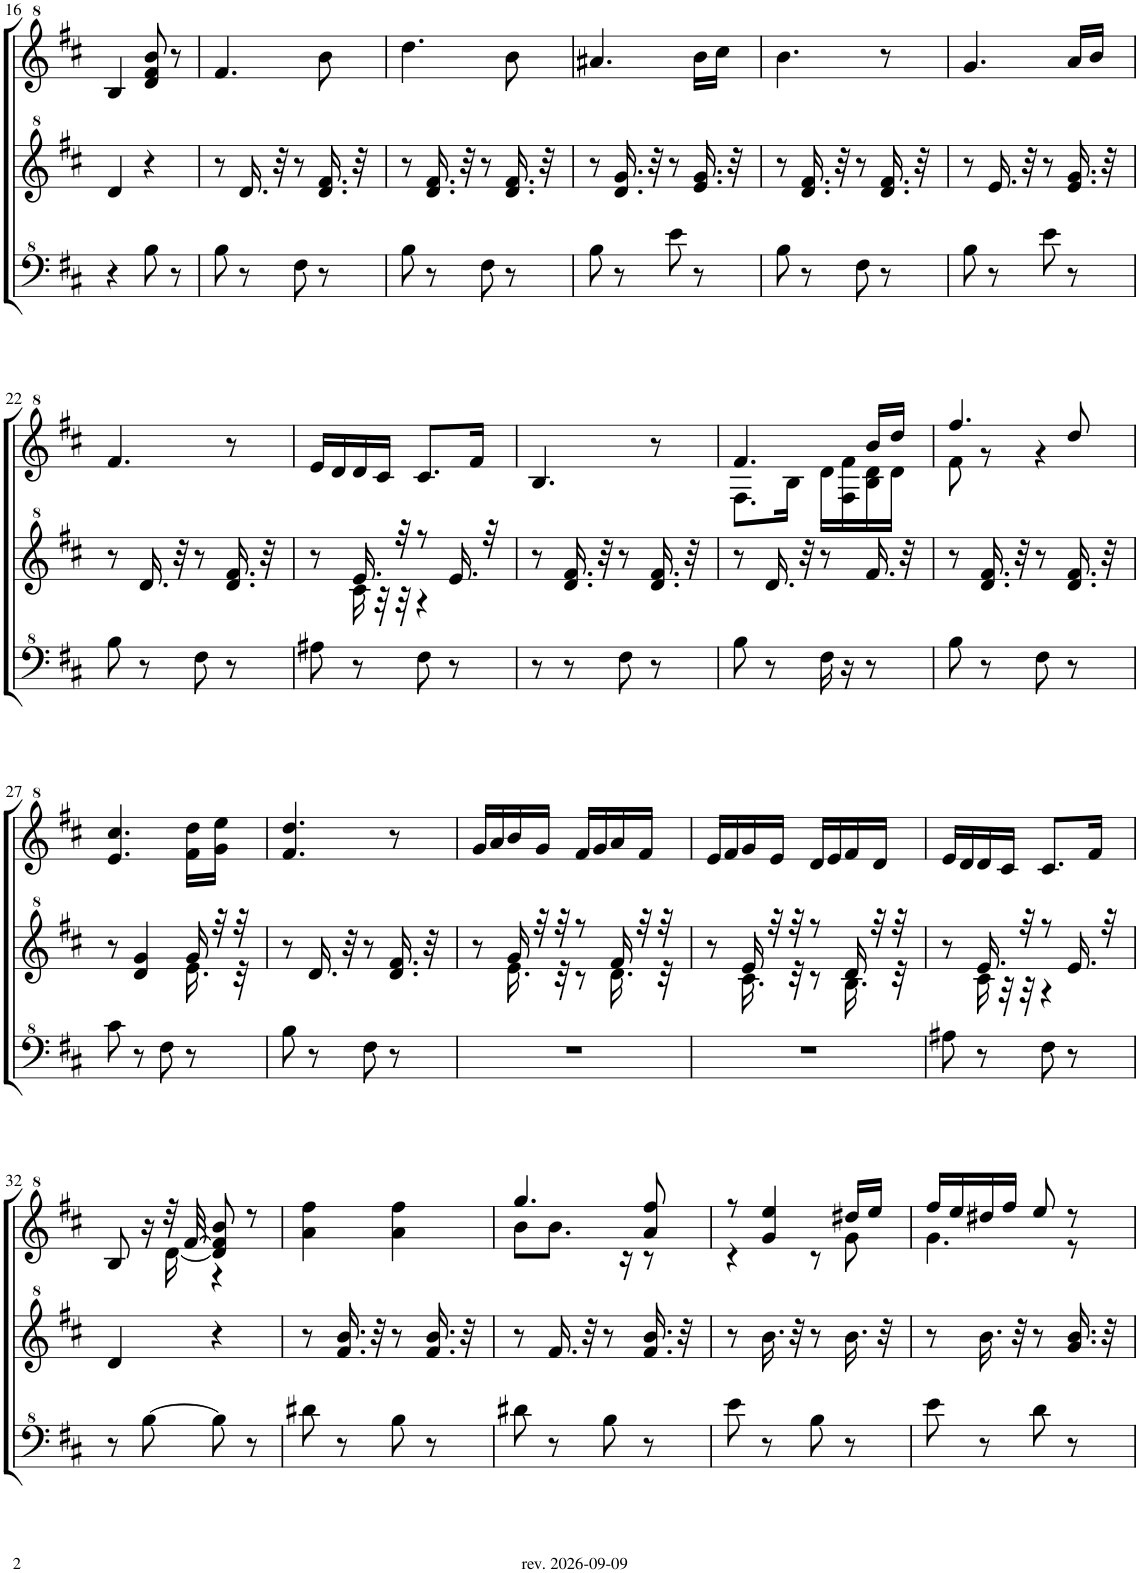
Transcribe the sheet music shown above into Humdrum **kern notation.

**kern	**kern	**kern
*part1	*part1	*part1
*staff3	*staff2	*staff1
*I"パンフルート	*	*
!!LO:PB:g=z
*clefF^4	*clefG^2	*clefG^2
*k[f#c#]	*k[f#c#]	*k[f#c#]
*M2/4	*M2/4	*M2/4
=16	=16	=16
4r	4dd/	4b/
8b\	4r	8dd/ 8ff#/ 8bb/
8r	.	8r
=17	=17	=17
8b\	8r	4.ff#/
8r	16.dd/	.
.	32r	.
8f#\	8r	.
8r	16.dd/ 16.ff#/	8bb\
.	32r	.
=18	=18	=18
8b\	8r	4.ddd\
8r	16.dd/ 16.ff#/	.
.	32r	.
8f#\	8r	.
8r	16.dd/ 16.ff#/	8bb\
.	32r	.
=19	=19	=19
8b\	8r	4.aa#X/
8r	16.dd/ 16.gg/	.
.	32r	.
8ee\	8r	.
8r	16.ee/ 16.gg/	16bb\LL
.	.	16ccc#\JJ
.	32r	.
=20	=20	=20
8b\	8r	4.bb\
8r	16.dd/ 16.ff#/	.
.	32r	.
8f#\	8r	.
8r	16.dd/ 16.ff#/	8r
.	32r	.
=21	=21	=21
8b\	8r	4.gg/
8r	16.ee/	.
.	32r	.
8ee\	8r	.
8r	16.ee/ 16.gg/	16aa/LL
.	.	16bb/JJ
.	32r	.
!!LO:LB:g=z
=22	=22	=22
8b\	8r	4.ff#/
8r	16.dd/	.
.	32r	.
8f#\	8r	.
8r	16.dd/ 16.ff#/	8r
.	32r	.
=23	=23	=23
*	*^	*
8a#X\	8r	8ryy	16ee/LL
.	.	.	16dd/
8r	16.ee/	16cc#\	16dd/
.	.	32r	16cc#/JJ
.	32r	32r	.
8f#\	8r	4r	8.cc#/L
8r	16.ee/	.	.
.	.	.	16ff#/Jk
.	32r	.	.
*	*v	*v	*
=24	=24	=24
8r	8r	4.b/
8r	16.dd/ 16.ff#/	.
.	32r	.
8f#\	8r	.
8r	16.dd/ 16.ff#/	8r
.	32r	.
=25	=25	=25
*	*	*^
8b\	8r	4.ff#/	8.f#\L
8r	16.dd/	.	.
.	.	.	16b\Jk
.	32r	.	.
16f#\	8r	.	16dd\LL
16r	.	.	16f#\ 16ff#\
8r	16.ff#/	16bb/LL	16b\ 16dd\
.	.	16ddd/JJ	16dd\JJ
.	32r	.	.
=26	=26	=26	=26
8b\	8r	4.fff#/	8ff#\
8r	16.dd/ 16.ff#/	.	8r
.	32r	.	.
8f#\	8r	.	4r
8r	16.dd/ 16.ff#/	8ddd/	.
.	32r	.	.
*	*	*v	*v
!!LO:LB:g=z
=27	=27	=27
*	*^	*
8cc#\	8r	4.ryy	4.ee/ 4.ccc#/
8r	4dd/ 4gg/	.	.
8f#\	.	.	.
8r	16gg/	16.ee\	16ff#\ 16ddd\LL
.	32r	.	16gg\ 16eee\JJ
.	32r	32r	.
*	*v	*v	*
=28	=28	=28
8b\	8r	4.ff#/ 4.ddd/
8r	16.dd/	.
.	32r	.
8f#\	8r	.
8r	16.dd/ 16.ff#/	8r
.	32r	.
=29	=29	=29
*	*^	*
2r	8r	8ryy	16gg/LL
.	.	.	16aa/
.	16gg/	16.ee\	16bb/
.	32r	.	16gg/JJ
.	32r	32r	.
.	8r	8r	16ff#/LL
.	.	.	16gg/
.	16ff#/	16.dd\	16aa/
.	32r	.	16ff#/JJ
.	32r	32r	.
=30	=30	=30	=30
2r	8r	8ryy	16ee/LL
.	.	.	16ff#/
.	16ee/	16.cc#\	16gg/
.	32r	.	16ee/JJ
.	32r	32r	.
.	8r	8r	16dd/LL
.	.	.	16ee/
.	16dd/	16.b\	16ff#/
.	32r	.	16dd/JJ
.	32r	32r	.
=31	=31	=31	=31
8a#X\	8r	8ryy	16ee/LL
.	.	.	16dd/
8r	16.ee/	16cc#\	16dd/
.	.	32r	16cc#/JJ
.	32r	32r	.
8f#\	8r	4r	8.cc#/L
8r	16.ee/	.	.
.	.	.	16ff#/Jk
.	32r	.	.
*	*v	*v	*
!!LO:LB:g=z
=32	=32	=32
*	*	*^
8r	4dd/	8b/	8.ryy
[8b\	.	16r	.
.	.	32r	[16dd\
.	.	[32ff#/	.
8b\]	4r	8dd/] 8ff#/] 8bb/	4r
8r	.	8r	.
*	*	*v	*v
=33	=33	=33
8dd#X\	8r	4aa\ 4fff#\
8r	16.ff#/ 16.bb/	.
.	32r	.
8b\	8r	4aa\ 4fff#\
8r	16.ff#/ 16.bb/	.
.	32r	.
=34	=34	=34
*	*	*^
8dd#X\	8r	4.ggg/	8bb\L
8r	16.ff#/	.	8.bb\J
.	32r	.	.
8b\	8r	.	.
.	.	.	16r
8r	16.ff#/ 16.bb/	8aa/ 8fff#/	8r
.	32r	.	.
=35	=35	=35	=35
8ee\	8r	8r	4r
8r	16.bb\	4gg/ 4eee/	.
.	32r	.	.
8b\	8r	.	8r
8r	16.bb\	16ddd#X/LL	8gg\
.	.	16eee/JJ	.
.	32r	.	.
=36	=36	=36	=36
8ee\	8r	16fff#/LL	4.gg\
.	.	16eee/	.
8r	16.bb\	16ddd#X/	.
.	.	16fff#/JJ	.
.	32r	.	.
8dd\	8r	8eee/	.
8r	16.gg/ 16.bb/	8r	8r
.	32r	.	.
*	*	*v	*v
=	=	=
*-	*-	*-
